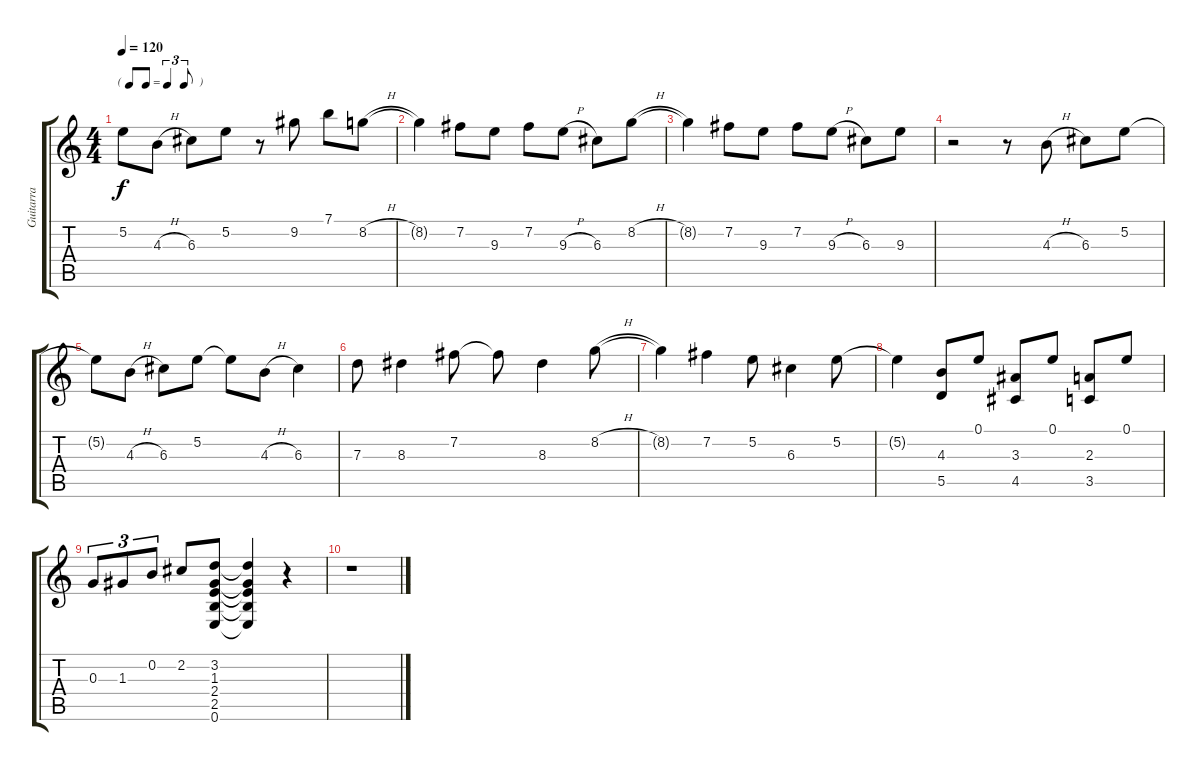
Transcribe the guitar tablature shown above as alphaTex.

\track ("Guitarra" "Guitarra") {instrument acousticguitarsteel}
\staff {score tabs}
\tuning (E4 B3 G3 D3 A2 E2) {hide}
\ts (4 4)
\tf triplet8th
\tempo 120
\clef g2
\ks c
5.2{t}.8{dy f} 4.3{h}.8 6.3.8 5.2.8 r.8 9.2.8 7.1.8 8.2{h}.8 |
8.2{t}.4 7.2.8 9.3.8 7.2.8 9.3{h}.8 6.3.8 8.2{h}.8 |
8.2{t}.4 7.2.8 9.3.8 7.2.8 9.3{h}.8 6.3.8 9.3.8 |
r.2 r.8 4.3{h}.8 6.3.8 5.2.8 |
5.2{t}.8 4.3{h}.8 6.3.8 5.2.8 5.2{t}.8 4.3{h}.8 6.3.4 |
7.3.8 8.3.4 7.2.8 7.2{t}.8 8.3.4 8.2{h}.8 |
8.2{t}.4 7.2.4 5.2.8 6.3.4 5.2.8 |
5.2{t}.4 (4.3 5.5).8 0.1.8 (3.3 4.5).8 0.1.8 (2.3 3.5).8 0.1.8 |
0.3.8{tu (3 2)} 1.3.8{tu (3 2)} 0.2.8{tu (3 2)} 2.2.8 (3.2 1.3 2.4 2.5 0.6).8 (3.2{t} 1.3{t} 2.4{t} 2.5{t} 0.6{t}).4 r.4 |
r.1
